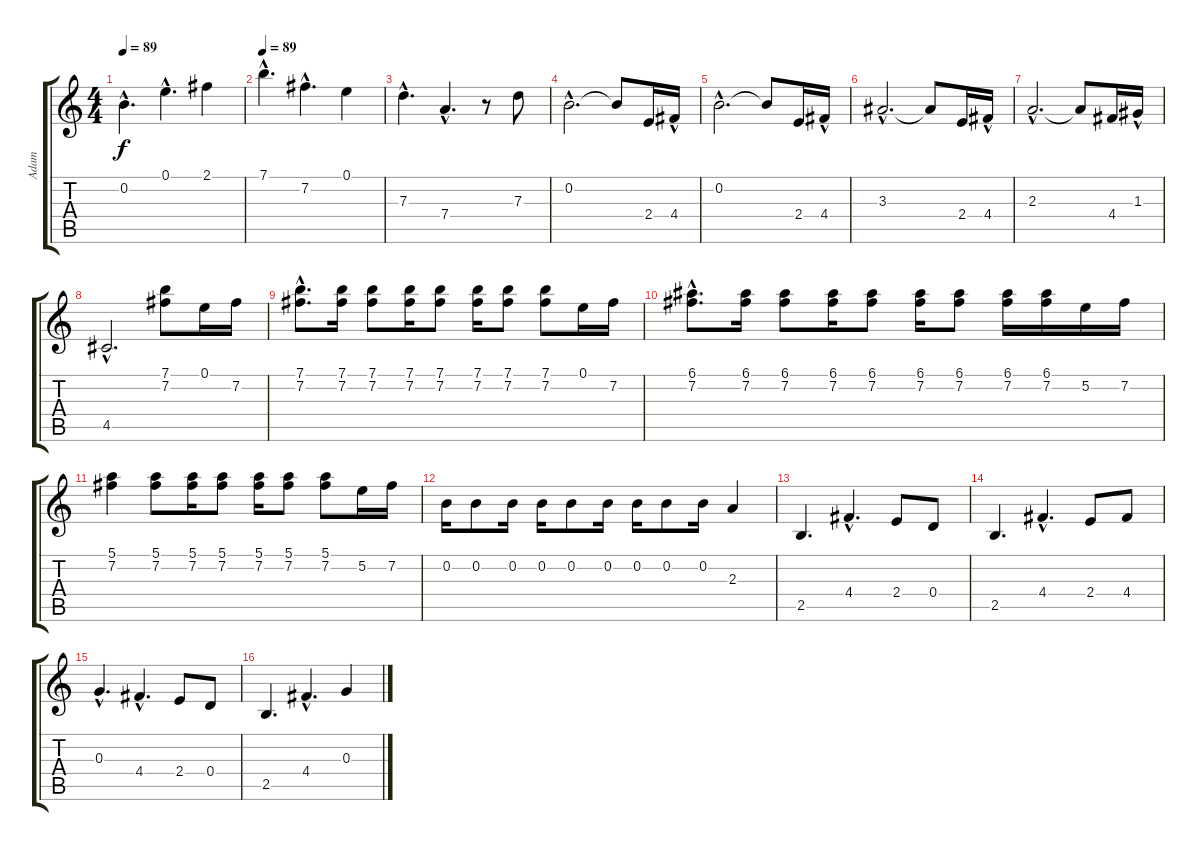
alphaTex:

\track ("Adam" "Adam") {instrument overdrivenguitar}
\staff {score tabs}
\tuning (E4 B3 G3 D3 A2 B1) {hide}
\ts (4 4)
\tempo 89
\clef g2
\ks c
0.2{hac}.4{d dy f} 0.1{hac}.4{d} 2.1.4 |
\tempo 89
7.1{hac}.4{d} 7.2{hac}.4{d} 0.1.4 |
7.3{hac}.4{d} 7.4{hac}.4{d} r.8 7.3.8 |
0.2{hac}.2{d} 0.2{t}.8 2.4.16 4.4{hac}.16 |
0.2{hac}.2{d} 0.2{t}.8 2.4.16 4.4{hac}.16 |
3.3{hac}.2{d} 3.3{t}.8 2.4.16 4.4{hac}.16 |
2.3{hac}.2{d} 2.3{t}.8 4.4.16 1.3{hac}.16 |
4.5{hac}.2{d} (7.1 7.2).8 0.1.16 7.2.16 |
(7.1{hac} 7.2{hac}).8{d} (7.1 7.2).16 (7.1 7.2).8 (7.1 7.2).16 (7.1 7.2).8 (7.1 7.2).16 (7.1 7.2).8 (7.1 7.2).8 0.1.16 7.2.16 |
(6.1{hac} 7.2{hac}).8{d} (6.1 7.2).16 (6.1 7.2).8 (6.1 7.2).16 (6.1 7.2).8 (6.1 7.2).16 (6.1 7.2).8 (6.1 7.2).16 (6.1 7.2).16 5.2.16 7.2.16 |
(5.1 7.2).4 (5.1 7.2).8 (5.1 7.2).16 (5.1 7.2).8 (5.1 7.2).16 (5.1 7.2).8 (5.1 7.2).8 5.2.16 7.2.16 |
0.2.16 0.2.8 0.2.16 0.2.16 0.2.8 0.2.16 0.2.16 0.2.8 0.2.16 2.3.4 |
2.5.4{d} 4.4{hac}.4{d} 2.4.8 0.4.8 |
2.5.4{d} 4.4{hac}.4{d} 2.4.8 4.4.8 |
0.3{hac}.4{d} 4.4{hac}.4{d} 2.4.8 0.4.8 |
2.5.4{d} 4.4{hac}.4{d} 0.3.4
